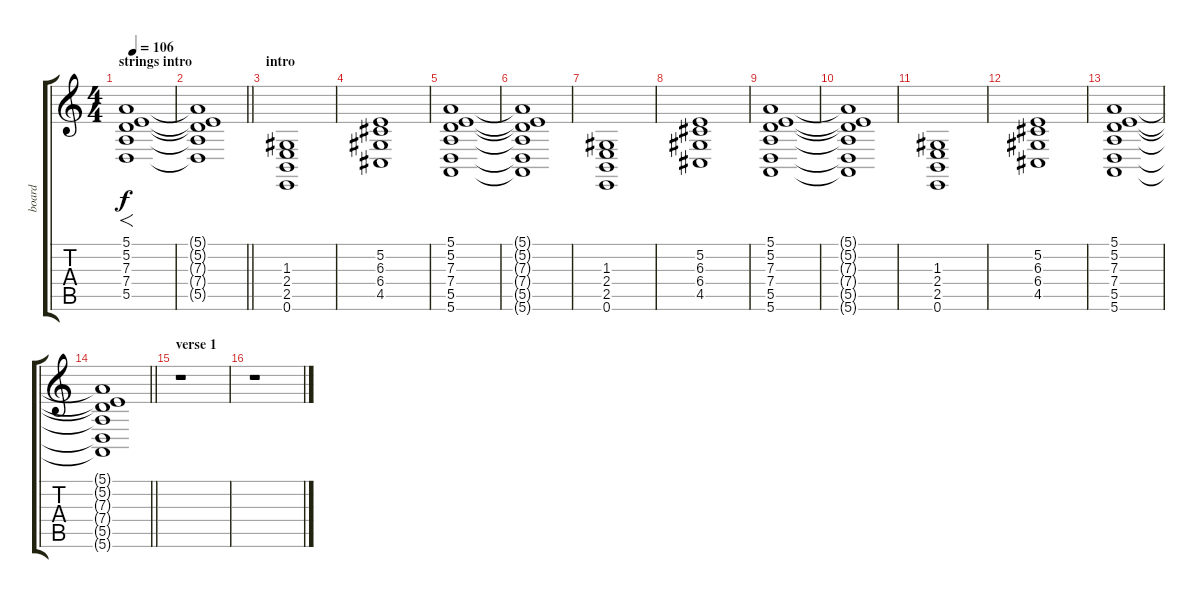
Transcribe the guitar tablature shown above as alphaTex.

\track ("board" "board") {instrument pad2warm}
\staff {score tabs}
\tuning (E4 B3 G3 D3 A2 E2) {hide}
\ts (4 4)
\section ("" "strings intro")
\tempo 106
\clef g2
\ks c
(5.1 5.2 7.3 7.4 5.5).1{f dy f instrument pad2warm} |
\barLineRight lightlight
(5.1{t} 5.2{t} 7.3{t} 7.4{t} 5.5{t}).1 |
\section ("" "intro")
(1.3 2.4 2.5 0.6).1 |
(5.2 6.3 6.4 4.5).1 |
(5.1 5.2 7.3 7.4 5.5 5.6).1 |
(5.1{t} 5.2{t} 7.3{t} 7.4{t} 5.5{t} 5.6{t}).1 |
(1.3 2.4 2.5 0.6).1 |
(5.2 6.3 6.4 4.5).1 |
(5.1 5.2 7.3 7.4 5.5 5.6).1 |
(5.1{t} 5.2{t} 7.3{t} 7.4{t} 5.5{t} 5.6{t}).1 |
(1.3 2.4 2.5 0.6).1 |
(5.2 6.3 6.4 4.5).1 |
(5.1 5.2 7.3 7.4 5.5 5.6).1 |
\barLineRight lightlight
(5.1{t} 5.2{t} 7.3{t} 7.4{t} 5.5{t} 5.6{t}).1 |
\section ("" "verse 1")
r.1 |
r.1
